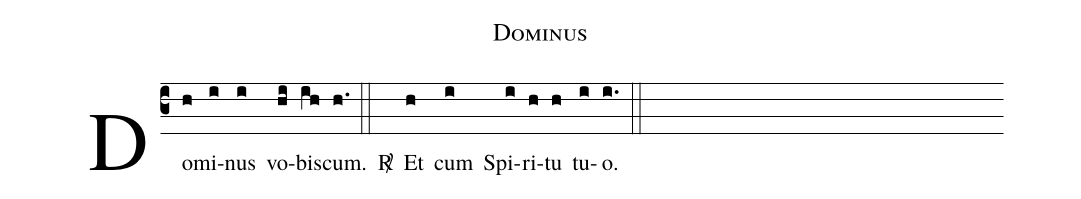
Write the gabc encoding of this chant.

name:Dominus;
%%
(c3) Do(h)mi(i)nus(i) vo(hi)bis(ih)cum.(h.) (::) <v>\Rbar</v>() Et(h) cum(i) Spi(i)ri(h)tu(h) tu(i)o.(i.) (::)
